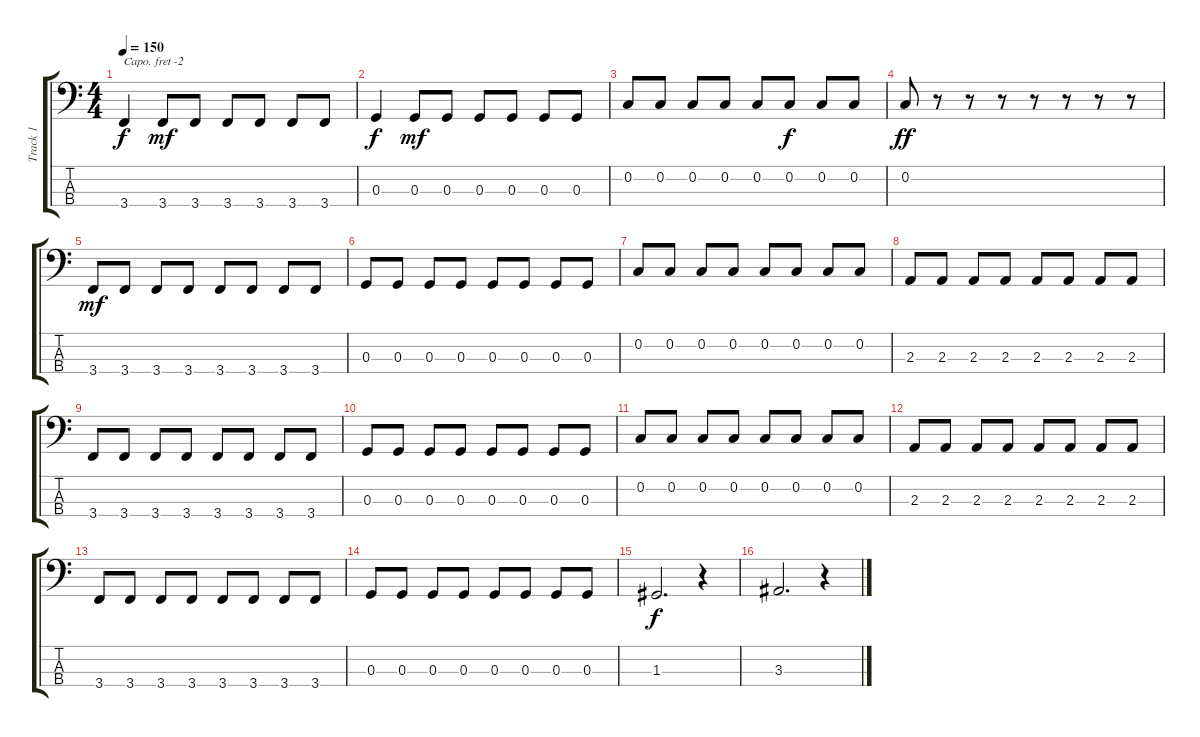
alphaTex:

\track ("Track 1" "Track 1") {instrument electricbasspick}
\staff {score tabs}
\capo -2
\tuning (G2 D2 A1 E1) {hide}
\ts (4 4)
\tempo 150
\clef f4
\ks c
3.4.4{dy f} 3.4.8{dy mf} 3.4.8 3.4.8 3.4.8 3.4.8 3.4.8 |
0.3.4{dy f} 0.3.8{dy mf} 0.3.8 0.3.8 0.3.8 0.3.8 0.3.8 |
0.2.8 0.2.8 0.2.8 0.2.8 0.2.8 0.2.8{dy f} 0.2.8 0.2.8 |
0.2.8{dy ff} r.8 r.8 r.8 r.8 r.8 r.8 r.8 |
3.4.8{dy mf} 3.4.8 3.4.8 3.4.8 3.4.8 3.4.8 3.4.8 3.4.8 |
0.3.8 0.3.8 0.3.8 0.3.8 0.3.8 0.3.8 0.3.8 0.3.8 |
0.2.8 0.2.8 0.2.8 0.2.8 0.2.8 0.2.8 0.2.8 0.2.8 |
2.3.8 2.3.8 2.3.8 2.3.8 2.3.8 2.3.8 2.3.8 2.3.8 |
3.4.8 3.4.8 3.4.8 3.4.8 3.4.8 3.4.8 3.4.8 3.4.8 |
0.3.8 0.3.8 0.3.8 0.3.8 0.3.8 0.3.8 0.3.8 0.3.8 |
0.2.8 0.2.8 0.2.8 0.2.8 0.2.8 0.2.8 0.2.8 0.2.8 |
2.3.8 2.3.8 2.3.8 2.3.8 2.3.8 2.3.8 2.3.8 2.3.8 |
3.4.8 3.4.8 3.4.8 3.4.8 3.4.8 3.4.8 3.4.8 3.4.8 |
0.3.8 0.3.8 0.3.8 0.3.8 0.3.8 0.3.8 0.3.8 0.3.8 |
1.3.2{d dy f} r.4 |
3.3.2{d} r.4
